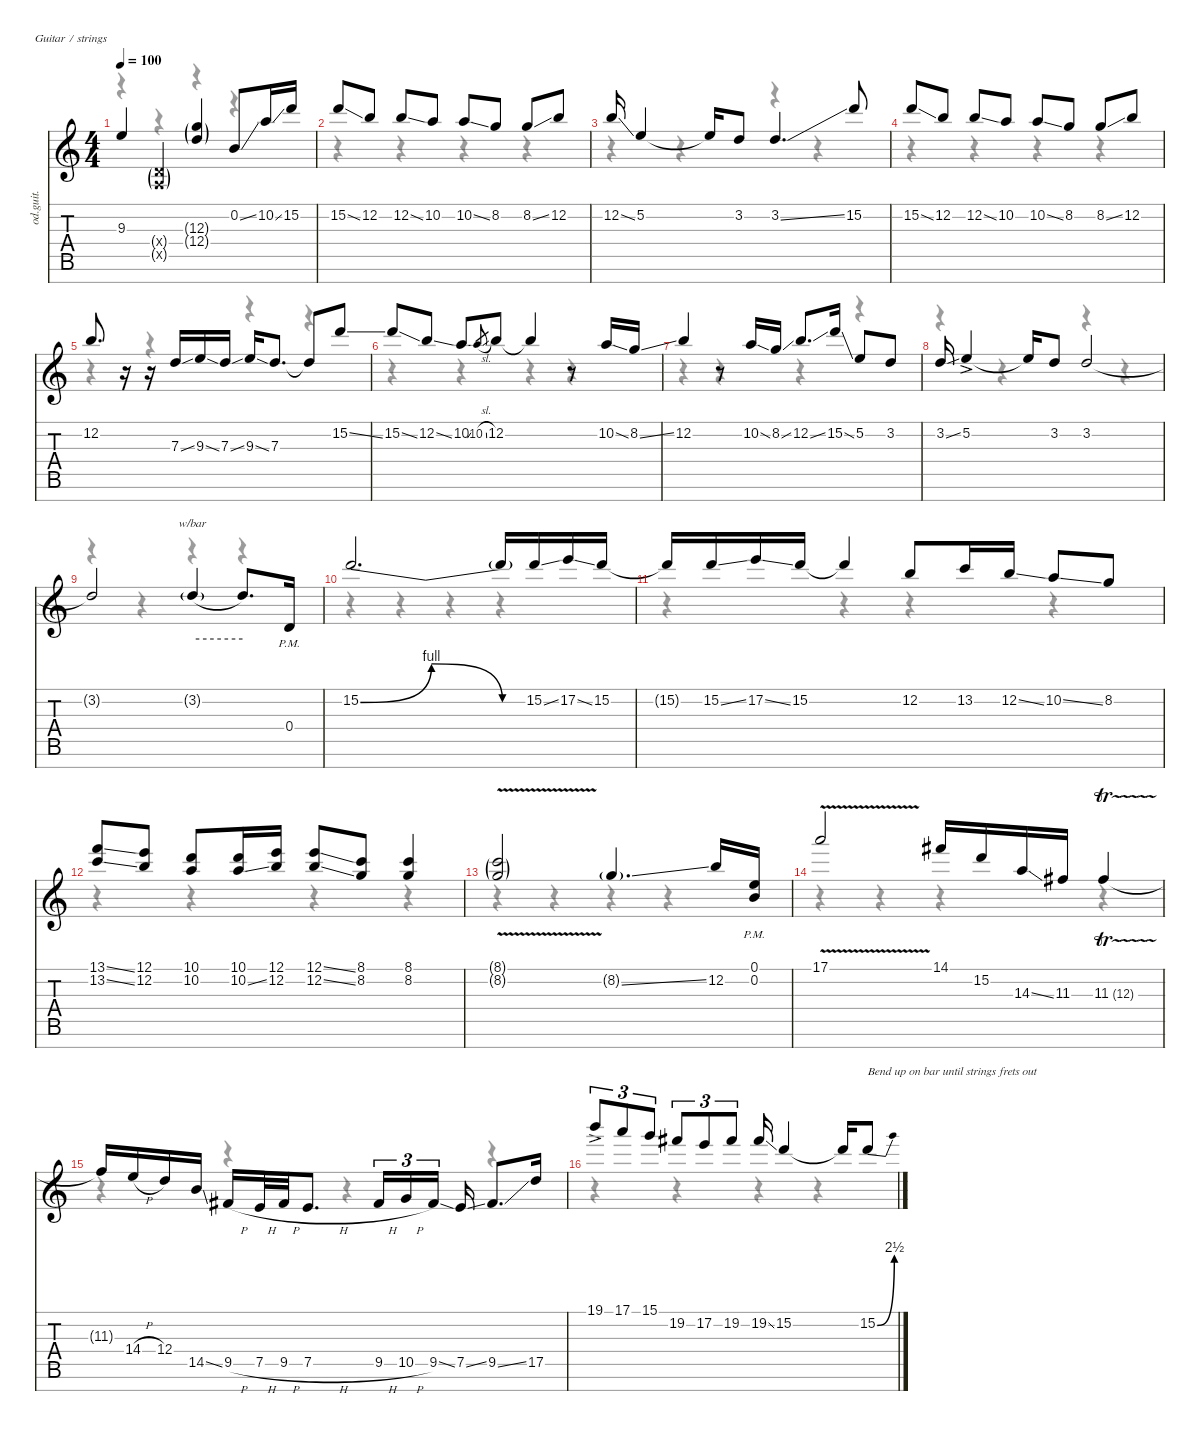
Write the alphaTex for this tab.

\defaultSystemsLayout 4
\hideDynamics
\bracketExtendMode nobrackets
\otherSystemsTrackNameOrientation horizontal
\track ("Vai" "od.guit.") {instrument overdrivenguitar}
\staff {score tabs}
\tuning (E4 B3 G3 D3 A2 E2 B1)
\voice
\ts (4 4)
\tempo 100
\clef g2
\ks c
9.3{t}.4{dy f beam Up} (0.4{g x} 0.5{g x}).4{dy mf beam Up} (12.3{g} 12.4{g}).4{beam Up} 0.2{ss}.8{dy f beam Up} 10.2{ss}.16{beam Up} 15.2.16{beam Up} |
15.2{ss}.8{beam Up} 12.2.8{beam Up} 12.2{ss}.8{beam Up} 10.2.8{beam Up} 10.2{ss}.8{beam Up} 8.2.8{beam Up} 8.2{ss}.8{beam Up} 12.2.8{beam Up} |
12.2{ss}.16{beam Up} 5.2.4{beam Up} 5.2{t}.16{beam Up} 3.2.8{beam Up} 3.2{ss}.4{d beam Up} 15.2.8{beam Up} |
15.2{ss}.8{beam Up} 12.2.8{beam Up} 12.2{ss}.8{beam Up} 10.2.8{beam Up} 10.2{ss}.8{beam Up} 8.2.8{beam Up} 8.2{ss}.8{beam Up} 12.2.8{beam Up} |
12.2.8{d beam Up} r.16{beam Up} r.16{beam Up} 7.3{ss}.16{beam Up} 9.3{ss}.16{beam Up} 7.3{ss}.16{beam Up} 9.3{ss}.16{beam Up} 7.3.8{d beam Up} 7.3{t}.8{beam Up} 15.2{ss}.8{beam Up} |
15.2{ss}.8{beam Up} 12.2{ss}.8{beam Up} 10.2{ss}.8{beam Up} 10.2{sl}.8{gr dy mf beam Up} 12.2.8{dy f beam Up} 12.2{t}.4{beam Up} r.8{beam Up} 10.2{ss}.16{beam Up} 8.2{ss}.16{beam Up} |
12.2.4{beam Up} r.8{beam Up} 10.2{ss}.16{beam Up} 8.2{ss}.16{beam Up} 12.2{ss}.8{d beam Up} 15.2{ss}.16{beam Up} 5.2.8{beam Up} 3.2.8{beam Up} |
3.2{ss}.16{beam Up} 5.2{ac}.4{dy ff beam Up} 5.2{t}.16{dy f beam Up} 3.2.8{beam Up} 3.2.2{beam Up} |
3.2{t}.2{beam Up} 3.2{g}.4{tbe (hold default 0 0 60 0) dy mf beam Up} 3.2{t}.8{d dy f beam Up} 0.4{pm}.16{beam Up} |
15.2{be (bendrelease 0 0 30 4 30 4 60 0)}.2{d beam Up} 15.2{be (hold 0 0 60 0) t}.16{beam Up} 15.2{ss}.16{beam Up} 17.2{ss}.16{beam Up} 15.2.16{beam Up} |
15.2{t}.16{beam Up} 15.2{ss}.16{beam Up} 17.2{ss}.16{beam Up} 15.2.16{beam Up} 15.2{t}.4{beam Up} 12.2.8{beam Up} 13.2.16{beam Up} 12.2{ss}.16{beam Up} 10.2{ss}.8{beam Up} 8.2.8{beam Up} |
(13.1{ss} 13.2{ss}).8{beam Up} (12.1 12.2).8{beam Up} (10.1 10.2).8{beam Up} (10.1 10.2{ss}).16{beam Up} (12.1 12.2).16{beam Up} (12.1{ss} 12.2{ss}).8{beam Up} (8.1 8.2).8{beam Up} (8.1 8.2).4{beam Up} |
(8.1{v g} 8.2{g}).2{dy mf beam Up} 8.2{ss g}.4{d beam Up} 12.2.16{dy f beam Up} (0.1 0.2{pm}).16{beam Up} |
17.1{v}.2{beam Up} 14.1{acc #}.16{beam Up} 15.2.16{beam Up} 14.3{ss}.16{beam Up} 11.3{acc #}.16{beam Up} 11.3{tr (12 16) acc #}.4{beam Up} |
11.3{t acc #}.16{beam Up} 14.4{h}.16{dy ff beam Up} 12.4.16{beam Up} 14.5{ss}.16{beam Up} 9.5{h acc #}.16{dy f beam Up} 7.5{h}.32{beam Up} 9.5{h acc #}.32{beam Up} 7.5{h}.8{d beam Up} 9.5{h acc #}.16{tu (3 2) beam Up} 10.5{h}.16{tu (3 2) beam Up} 9.5{ss acc #}.16{tu (3 2) beam Up} 7.5{ss}.16{beam Up} 9.5{ss acc #}.8{d beam Up} 17.5.16{beam Up} |
19.1{ac}.8{tu (3 2) dy ff beam Up} 17.1.8{tu (3 2) dy f beam Up} 15.1.8{tu (3 2) beam Up} 19.2{acc #}.8{tu (3 2) beam Up} 17.2.8{tu (3 2) beam Up} 19.2{acc #}.8{tu (3 2) beam Up} 19.2{ss acc #}.16{beam Up} 15.2.4{beam Up} 15.2{t}.16{beam Up} 15.2{be (bend 0 0 30 10)}.8{txt "Bend up on bar until strings frets out" beam Up}
\voice
\clef g2
\ottava regular
\simile none
\ks c
r.4{dy mf beam Down} r.4{beam Down} r.4{beam Down} r.4{beam Down} |
r.4{beam Down} r.4{beam Down} r.4{beam Down} r.4{beam Down} |
r.4{beam Down} r.4{beam Down} r.4{beam Down} r.4{beam Down} |
r.4{beam Down} r.4{beam Down} r.4{beam Down} r.4{beam Down} |
r.4{beam Down} r.4{beam Down} r.4{beam Down} r.4{beam Down} |
r.4{beam Down} r.4{beam Down} r.4{beam Down} r.4{beam Down} |
r.4{beam Down} r.4{beam Down} r.4{beam Down} r.4{beam Down} |
r.4{beam Down} r.4{beam Down} r.4{beam Down} r.4{beam Down} |
r.4{beam Down} r.4{beam Down} r.4{beam Down} r.4{beam Down} |
r.4{beam Down} r.4{beam Down} r.4{beam Down} r.4{beam Down} |
r.4{beam Down} r.4{beam Down} r.4{beam Down} r.4{beam Down} |
r.4{beam Down} r.4{beam Down} r.4{beam Down} r.4{beam Down} |
r.4{beam Down} r.4{beam Down} r.4{beam Down} r.4{beam Down} |
r.4{beam Down} r.4{beam Down} r.4{beam Down} r.4{beam Down} |
r.4{beam Down} r.4{beam Down} r.4{beam Down} r.4{beam Down} |
r.4{beam Down} r.4{beam Down} r.4{beam Down} r.4{beam Down}
